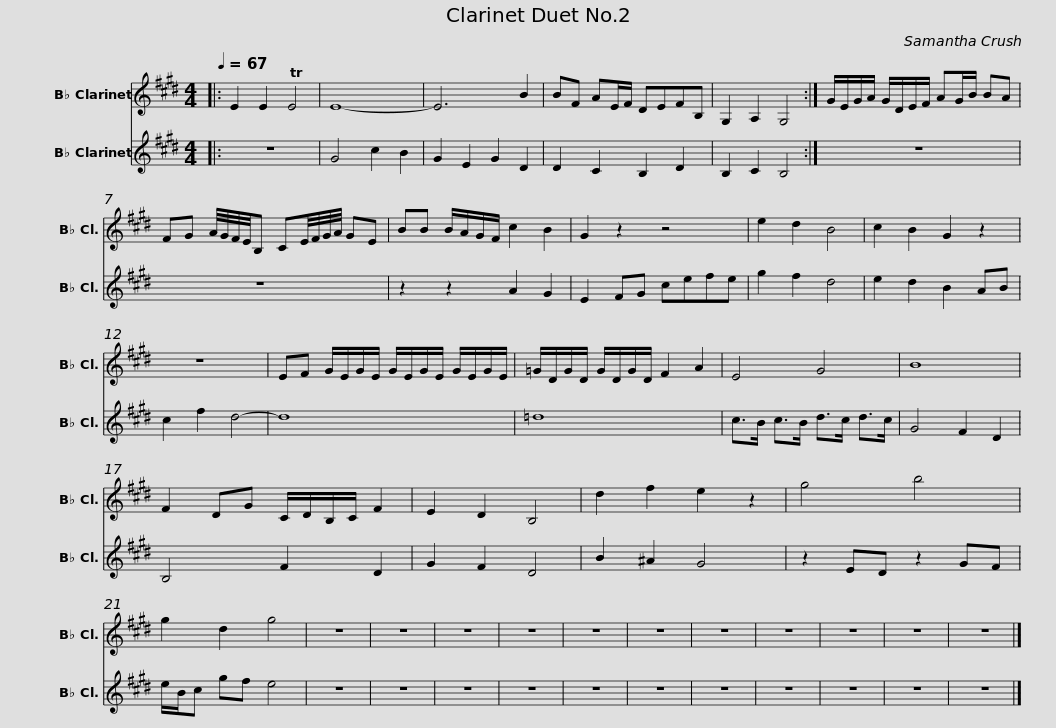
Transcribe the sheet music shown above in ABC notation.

X:1
%%score 1 2
L:1/8
Q:1/4=67
M:4/4
I:linebreak $
K:none
V:1 treble transpose=-2
V:2 treble transpose=-2
V:1
[K:E]|: E2 E2 TE4 | E8- | E6 B2 | BF AE/F/ DEFB, | G,2 A,2 G,4 :| %5
 G/E/G/A/ G/D/E/F/ AG/B/ BA |$ FG A/4G/4F/4E/4B, CE/4F/4G/4A/4 GE | BB B/A/G/F/ c2 B2 | G2 z2 z4 | e2 d2 B4 | %10
 c2 B2 G2 z2 | z8 |$ EF G/E/G/E/ G/E/G/E/ G/E/G/E/ | =G/D/G/D/ G/D/G/D/ F2 A2 | E4 G4 | %15
 B8 |$ F2 DG C/D/B,/C/ F2 | E2 D2 B,4 | d2 f2 e2 z2 | g4 b4 | %20
 g2 d2 g4 | z8 | z8 | z8 | z8 | %25
 z8 |$ z8 | z8 | z8 | z8 | %30
 z8 | z8 |] %32
V:2
[K:E]|: z8 | G4 c2 B2 | G2 E2 G2 D2 | D2 C2 B,2 D2 | B,2 C2 B,4 :| %5
 z8 |$ z8 | z2 z2 A2 G2 | E2 FG cefe | g2 f2 d4 | %10
 e2 d2 B2 AB | c2 f2 d4- |$ d8 | =d8 | c>B c>B d>c d>c | %15
 G4 F2 D2 |$ B,4 F2 D2 | G2 F2 D4 | B2 ^A2 G4 | z2 ED z2 GF | %20
 e/B/c gf e4 | z8 | z8 | z8 | z8 | %25
 z8 |$ z8 | z8 | z8 | z8 | %30
 z8 | z8 |] %32
